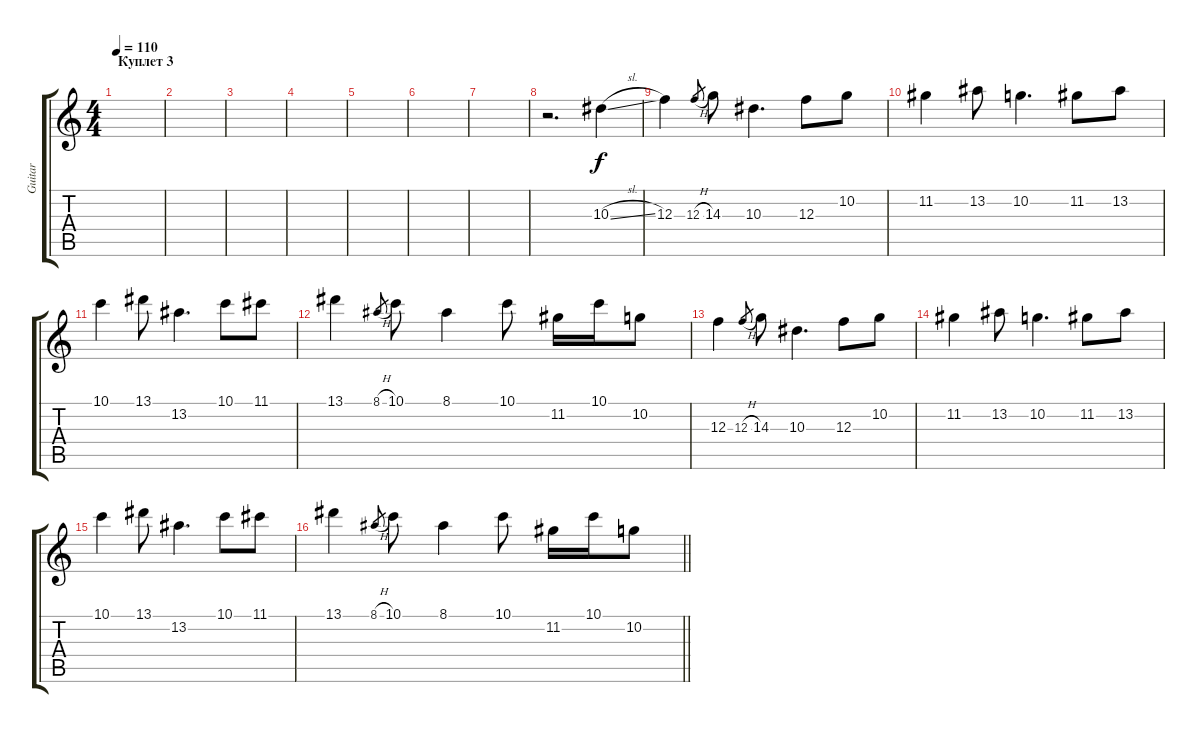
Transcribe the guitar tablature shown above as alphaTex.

\track ("Guitar" "Guitar") {instrument distortionguitar}
\staff {score tabs}
\tuning (D4 A3 F3 C3 G2 D2) {hide}
\ts (4 4)
\section ("" "Куплет 3")
\tempo 110
\clef g2
\ks c
|
|
|
|
|
|
|
r.2{d} 10.3{sl}.4 |
12.3.4 12.3{h}.8{gr} 14.3.8 10.3.4{d} 12.3.8 10.2.8 |
11.2.4 13.2.8 10.2.4{d} 11.2.8 13.2.8 |
10.1.4 13.1.8 13.2.4{d} 10.1.8 11.1.8 |
13.1.4 8.1{h}.8{gr} 10.1.8 8.1.4 10.1.8 11.2.16 10.1.16 10.2.8 |
12.3.4 12.3{h}.8{gr} 14.3.8 10.3.4{d} 12.3.8 10.2.8 |
11.2.4 13.2.8 10.2.4{d} 11.2.8 13.2.8 |
10.1.4 13.1.8 13.2.4{d} 10.1.8 11.1.8 |
\barLineRight lightlight
13.1.4 8.1{h}.8{gr} 10.1.8 8.1.4 10.1.8 11.2.16 10.1.16 10.2.8
